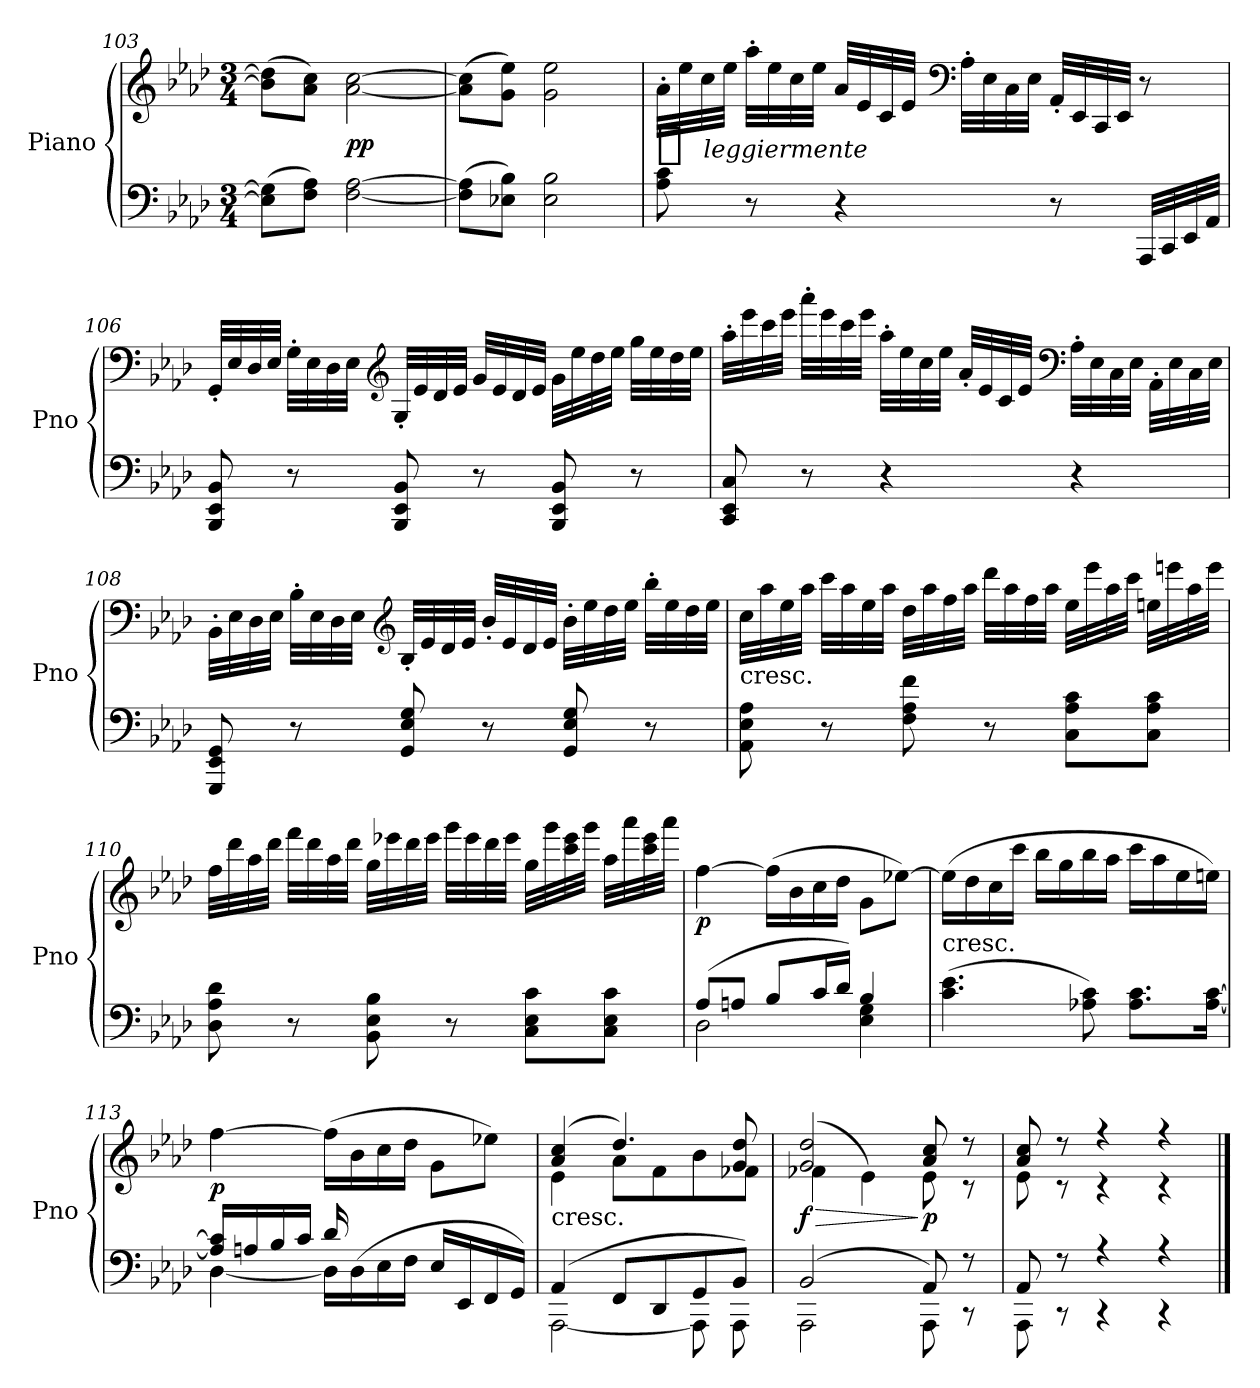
**kern	**kern	**dynam
*part1	*part1	*part1
*staff2	*staff1	*staff1/2
*I"Piano	*	*
*I'Pno	*	*
*clefF4	*clefG2	*
*k[b-e-a-d-]	*k[b-e-a-d-]	*
*M3/4	*M3/4	*
=103	=103	=103
(8E] 8G]L	(8b-] 8dd-]L	.
8F 8A-J)	8a- 8ccJ)	.
[2F [2A-	[2a- [2cc	pp
=104	=104	=104
(8F] 8A-]L	(8a-] 8cc]L	.
8E-X 8B-J)	8g 8ee-J)	.
2E- 2B-	2g 2ee-	.
=105	=105	=105
!	!	!LO:DY:t=%s leggiermente
8A- 8c	32a-'LLL	p
.	32ee-	.
.	32cc	.
.	32ee-JJJ	.
8r	32aa-'LLL	.
.	32ee-	.
.	32cc	.
.	32ee-JJJ	.
4r	32a-LLL	.
.	32e-	.
.	32c	.
.	32e-JJJ	.
*	*clefF4	*
.	32A-'LLL	.
.	32E-	.
.	32C	.
.	32E-JJJ	.
8r	32AA-'LLL	.
.	32EE-	.
.	32CC	.
.	32EE-JJJ	.
32AAA-LLL	8r	.
32CC	.	.
32EE-	.	.
32AA-JJJ	.	.
=106	=106	=106
8BBB- 8EE- 8BB-	32GG'LLL	.
.	32E-	.
.	32D-	.
.	32E-JJJ	.
8r	32G'LLL	.
.	32E-	.
.	32D-	.
.	32E-JJJ	.
*	*clefG2	*
8BBB- 8EE- 8BB-	32G'LLL	.
.	32e-	.
.	32d-	.
.	32e-JJJ	.
8r	32gLLL	.
.	32e-	.
.	32d-	.
.	32e-JJJ	.
8BBB- 8EE- 8BB-	32gLLL	.
.	32ee-	.
.	32dd-	.
.	32ee-JJJ	.
8r	32ggLLL	.
.	32ee-	.
.	32dd-	.
.	32ee-JJJ	.
=107	=107	=107
8CC 8EE- 8C	32aa-'LLL	.
.	32eee-	.
.	32ccc	.
.	32eee-JJJ	.
8r	32aaa-'LLL	.
.	32eee-	.
.	32ccc	.
.	32eee-JJJ	.
4r	32aa-'LLL	.
.	32ee-	.
.	32cc	.
.	32ee-JJJ	.
.	32a-'LLL	.
.	32e-	.
.	32c	.
.	32e-JJJ	.
*	*clefF4	*
4r	32A-'LLL	.
.	32E-	.
.	32C	.
.	32E-JJJ	.
.	32AA-'\LLL	.
.	32E-\	.
.	32C\	.
.	32E-\JJJ	.
=108	=108	=108
8GGG 8EE- 8GG	32BB-'\LLL	.
.	32E-\	.
.	32D-\	.
.	32E-\JJJ	.
8r	32B-'LLL	.
.	32E-	.
.	32D-	.
.	32E-JJJ	.
*	*clefG2	*
8GG 8E- 8G	32B-'LLL	.
.	32e-	.
.	32d-	.
.	32e-JJJ	.
8r	32b-'LLL	.
.	32e-	.
.	32d-	.
.	32e-JJJ	.
8GG 8E- 8G	32b-'LLL	.
.	32ee-	.
.	32dd-	.
.	32ee-JJJ	.
8r	32bb-'LLL	.
.	32ee-	.
.	32dd-	.
.	32ee-JJJ	.
=109	=109	=109
!	!LO:TX:c:t=cresc.	!
8AA- 8E- 8A-	32ccLLL	.
.	32aa-	.
.	32ee-	.
.	32aa-JJJ	.
8r	32cccLLL	.
.	32aa-	.
.	32ee-	.
.	32aa-JJJ	.
8F 8A- 8f	32dd-LLL	.
.	32aa-	.
.	32ff	.
.	32aa-JJJ	.
8r	32ddd-LLL	.
.	32aa-	.
.	32ff	.
.	32aa-JJJ	.
8C 8A- 8cL	32ee-LLL	.
.	32eee-	.
.	32aa-	.
.	32cccJJJ	.
8C 8A- 8cJ	32eenLLL	.
.	32eeen	.
.	32aa-	.
.	32eeeJJJ	.
=110	=110	=110
8D- 8A- 8d-	32ffLLL	.
.	32ddd-	.
.	32aa-	.
.	32ddd-JJJ	.
8r	32fffLLL	.
.	32ddd-	.
.	32aa-	.
.	32ddd-JJJ	.
8BB- 8E- 8B-	32ggLLL	.
.	32eee-X	.
.	32ddd-	.
.	32eee-JJJ	.
8r	32gggLLL	.
.	32eee-	.
.	32ddd-	.
.	32eee-JJJ	.
8C 8E- 8cL	32ggLLL	.
.	32ggg	.
.	32ccc 32eee-	.
.	32gggJJJ	.
8C 8E- 8cJ	32aa-LLL	.
.	32aaa-	.
.	32ccc 32eee-	.
.	32aaa-JJJ	.
=111	=111	=111
*^	*	*
(8A-L	2D-	[4ff	p
8AnJ	.	.	.
8B-L	.	(16ffLL]	.
.	.	16b-	.
16cL	.	16cc	.
16d-JJ)	.	16dd-JJ	.
4B-	4E- 4G	8gL	.
.	.	[8ee-XJ)	.
*v	*v	*	*
=112	=112	=112
!	!LO:TX:c:t=cresc.	!
(4.c 4.e-	(16ee-LL]	.
.	16dd-	.
.	16cc	.
.	16cccJJ	.
.	16bb-LL	.
.	16gg	.
8A-X 8c)	16bb-	.
.	16aa-JJ	.
8.A- 8.cL	16cccLL	.
.	16aa-	.
.	16ee-	.
[16A- [16cJk	16eenJJ)	.
=113	=113	=113
*^	*	*
16A-] 16c]LL	[4D-	[4ff	p
16An	.	.	.
16B-	.	.	.
16cJJ	.	.	.
16d-	16D-LL]	(16ffLL]	.
8.ryy	(<16D-	16b-	.
.	16E-	16cc	.
.	16FJJ	16dd-JJ	.
4ryy	16E-LL	8gL	.
.	16EE-	.	.
.	16FF	8ee-XJ)	.
.	16GGJJ)	.	.
=114	=114	=114	=114
*	*	*^	*
!	!	!LO:TX:c:t=cresc.	!	!
(4AA-	[2AAA-	(4a- 4cc	4e-	.
8FFL	.	4.dd-)	8a-L	.
8DD-	.	.	8f	.
8GG	8AAA-]	.	8b-	.
8BB-J)	8AAA-	8g 8dd-	8f-XJ	.
=115	=115	=115	=115	=115
(2BB-	2AAA-	(2g 2dd-	4f-X	> f
.	.	.	4e-)	.
8AA-)	8AAA-	8a- 8cc	8e-	] p
8r	8r	8r	8r	.
=116	=116	=116	=116	=116
8AA-	8AAA-	8a- 8cc	8e-	.
8r	8r	8r	8r	.
4r	4r	4r	4r	.
4r	4r	4r	4r	.
*v	*v	*	*	*
*	*v	*v	*
==	==	==
*-	*-	*-
